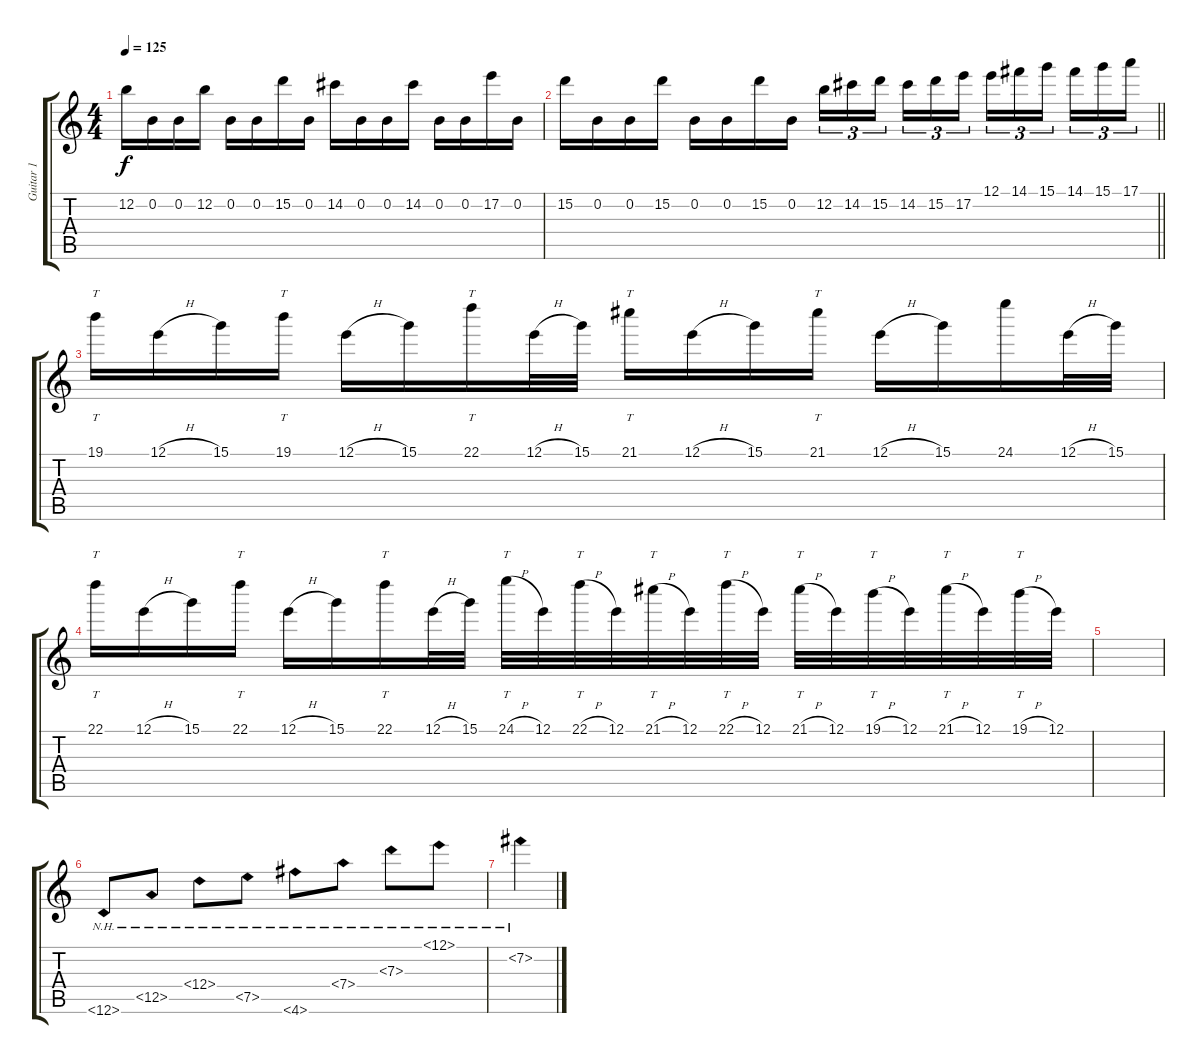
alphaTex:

\track ("Guitar 1" "Guitar 1") {instrument distortionguitar}
\staff {score tabs}
\tuning (E4 B3 G3 D3 A2 D2) {hide}
\ts (4 4)
\tempo 125
\clef g2
\ks c
12.2.16{dy f} 0.2.16 0.2.16 12.2.16 0.2.16 0.2.16 15.2.16 0.2.16 14.2.16 0.2.16 0.2.16 14.2.16 0.2.16 0.2.16 17.2.16 0.2.16 |
\barLineRight lightlight
15.2.16 0.2.16 0.2.16 15.2.16 0.2.16 0.2.16 15.2.16 0.2.16 12.2.16{tu (3 2)} 14.2.16{tu (3 2)} 15.2.16{tu (3 2) beam splitsecondary} 14.2.16{tu (3 2)} 15.2.16{tu (3 2)} 17.2.16{tu (3 2)} 12.1.16{tu (3 2)} 14.1.16{tu (3 2)} 15.1.16{tu (3 2) beam splitsecondary} 14.1.16{tu (3 2)} 15.1.16{tu (3 2)} 17.1.16{tu (3 2)} |
19.1.16{tt} 12.1{h}.16 15.1.16 19.1.16{tt} 12.1{h}.16 15.1.16 22.1.16{tt} 12.1{h}.32 15.1.32 21.1.16{tt} 12.1{h}.16 15.1.16 21.1.16{tt} 12.1{h}.16 15.1.16 24.1.16 12.1{h}.32 15.1.32 |
22.1.16{tt} 12.1{h}.16 15.1.16 22.1.16{tt} 12.1{h}.16 15.1.16 22.1.16{tt} 12.1{h}.32 15.1.32 24.1{h}.32{tt} 12.1.32 22.1{h}.32{tt} 12.1.32 21.1{h}.32{tt} 12.1.32 22.1{h}.32{tt} 12.1.32 21.1{h}.32{tt} 12.1.32 19.1{h}.32{tt} 12.1.32 21.1{h}.32{tt} 12.1.32 19.1{h}.32{tt} 12.1.32 |
|
12.6{nh}.8 12.5{nh}.8 12.4{nh}.8 7.5{nh}.8 4.6{nh}.8 7.4{nh}.8 7.3{nh}.8 12.1{nh}.8 |
7.2{nh}.4
